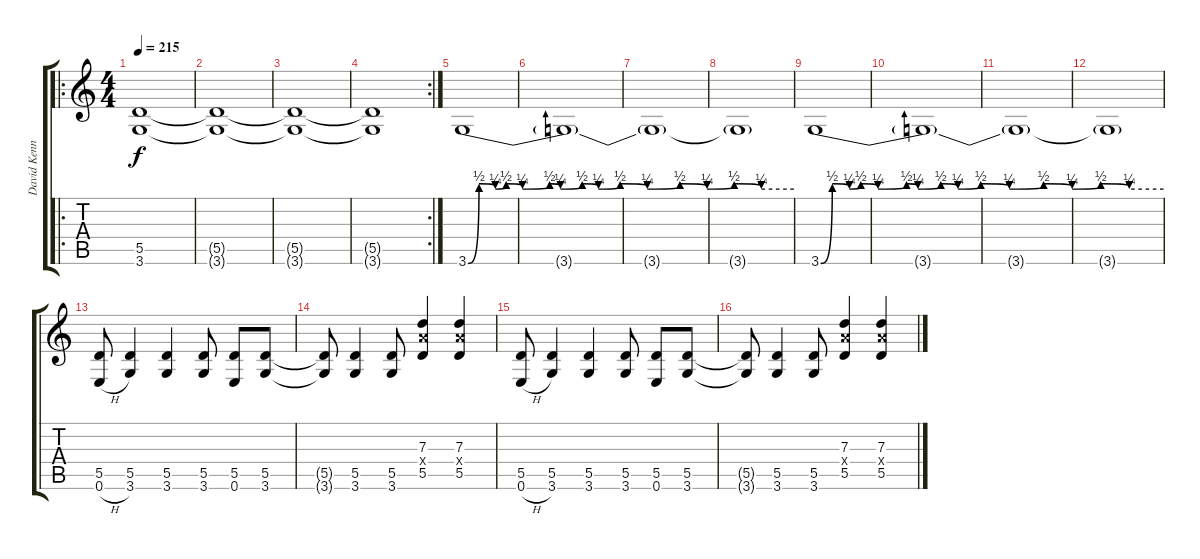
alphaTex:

\track ("David Kennedy (Guitar)" "David Kenn") {instrument distortionguitar}
\staff {score tabs}
\tuning (E4 B3 G3 D3 A2 E2) {hide}
\ro
\ts (4 4)
\tempo 215
\clef g2
\ks c
(5.5 3.6).1{dy f instrument distortionguitar} |
(5.5{t} 3.6{t}).1 |
(5.5{t} 3.6{t}).1 |
\rc 2
(5.5{t} 3.6{t}).1 |
3.6{be (custom 0 0 2 2 5 1 7 2 10 1 15 2 17 1 21 2 24 1 28 2 33 1 39 2 44 1 49 2 54 1 60 1)}.1{volume 16 instrument overdrivenguitar} |
3.6{t}.1 |
3.6{t}.1 |
3.6{t}.1 |
3.6{be (custom 0 0 2 2 5 1 7 2 10 1 15 2 17 1 21 2 24 1 28 2 33 1 39 2 44 1 49 2 54 1 60 1)}.1{volume 16 instrument overdrivenguitar} |
3.6{t}.1 |
3.6{t}.1 |
3.6{t}.1 |
(5.5 0.6{h}).8{instrument distortionguitar} (5.5 3.6).4 (5.5 3.6).4 (5.5 3.6).8 (5.5 0.6).8 (5.5 3.6).8 |
(5.5{t} 3.6{t}).8 (5.5 3.6).4 (5.5 3.6).8 (7.3 7.4{x} 5.5).4 (7.3 7.4{x} 5.5).4 |
(5.5 0.6{h}).8 (5.5 3.6).4 (5.5 3.6).4 (5.5 3.6).8 (5.5 0.6).8 (5.5 3.6).8 |
(5.5{t} 3.6{t}).8 (5.5 3.6).4 (5.5 3.6).8 (7.3 7.4{x} 5.5).4 (7.3 7.4{x} 5.5).4
